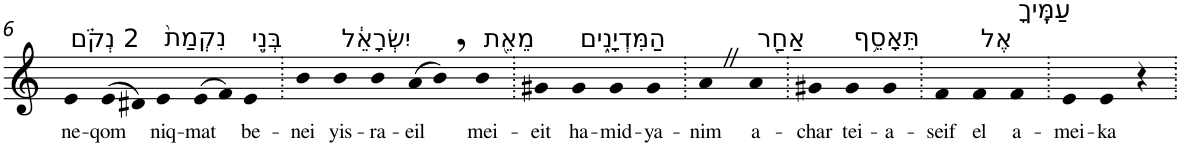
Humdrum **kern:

**kern	**text
*part1	*part1
*staff1	*staff1
*I"Piano	*
*I'Pno	*
!!LO:PB:g=z
*clefG2	*
*k[]	*
=6	=6
!LO:TX:a:t=2 נְקֹ֗ם	!
!	!LO:LY:b
4e	ne-
!	!LO:LY:b
(>8e	-qom
8d#X)	.
!LO:TX:a:t=נִקְמַת֙	!
!	!LO:LY:b
4e	niq-
!	!LO:LY:b
(>8e	-mat
8f)	.
!LO:TX:a:t=בְּנֵ֣י	!
!	!LO:LY:b
4e	be-
=7.	=7.
!	!LO:LY:b
4b	-nei
!LO:TX:a:t=יִשְׂרָאֵ֔ל	!
!	!LO:LY:b
4b	yis-
!	!LO:LY:b
4b	-ra-
!	!LO:LY:b
(>8a	-eil
8b,)	.
!LO:TX:a:t=מֵאֵ֖ת	!
!	!LO:LY:b
4b	mei-
=8.	=8.
!	!LO:LY:b
4g#X	-eit
!LO:TX:a:t=הַמִּדְיָנִ֑ים	!
!	!LO:LY:b
4g#	ha-
!	!LO:LY:b
4g#	-mid-
!	!LO:LY:b
4g#	-ya-
=9.	=9.
!	!LO:LY:b
4aZ	-nim
!LO:TX:a:t=אַחַ֖ר	!
!	!LO:LY:b
4a	a-
=10.	=10.
!	!LO:LY:b
4g#X	-char
!LO:TX:a:t=תֵּאָסֵ֥ף	!
!	!LO:LY:b
4g#	tei-
!	!LO:LY:b
4g#	-a-
=11.	=11.
!	!LO:LY:b
4f	-seif
!LO:TX:a:t=אֶל	!
!	!LO:LY:b
4f	el
!LO:TX:a:t=עַמֶּֽיךָ	!
!	!LO:LY:b
4f	a-
=12.	=12.
!	!LO:LY:b
4e	-mei-
!	!LO:LY:b
4e	-ka
4r	.
=.	=.
*-	*-
